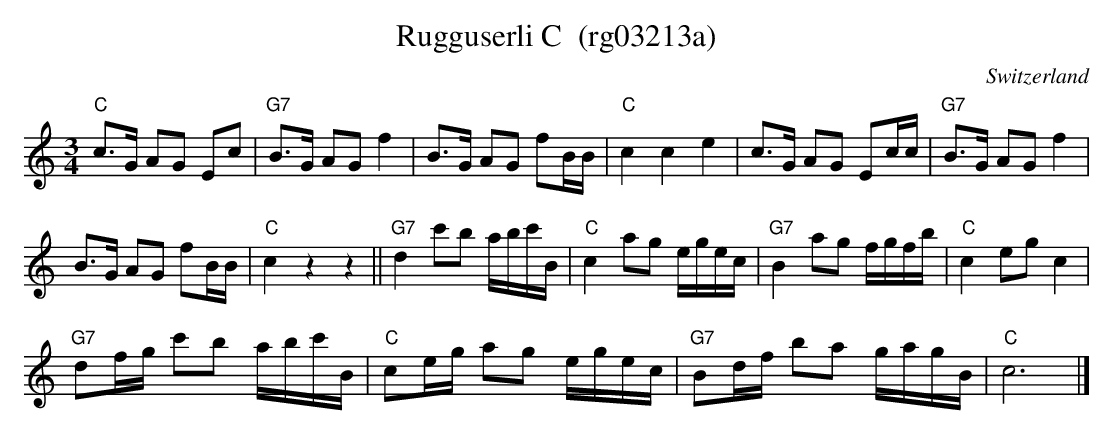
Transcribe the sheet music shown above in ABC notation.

X:1
T:Rugguserli C  (rg03213a)
O:Switzerland
M:3/4
L:1/8
K:C major
"C"c>G AG Ec | "G7"B>G AG f2 | B>G AG fB/B/ | "C"c2 c2 e2 | c>G AG Ec/c/ |  "G7"B>G AG f2 |
B>G AG fB/B/ | "C"c2 z2 z2 || "G7"d2 c'b a/b/c'/B/ | "C"c2 ag e/g/e/c/ | "G7"B2 ag f/g/f/b/ | "C"c2 eg c2 |
"G7"df/g/ c'b a/b/c'/B/ | "C"ce/g/ ag e/g/e/c/ | "G7"Bd/f/ ba g/a/g/B/ | "C"c6 |]
